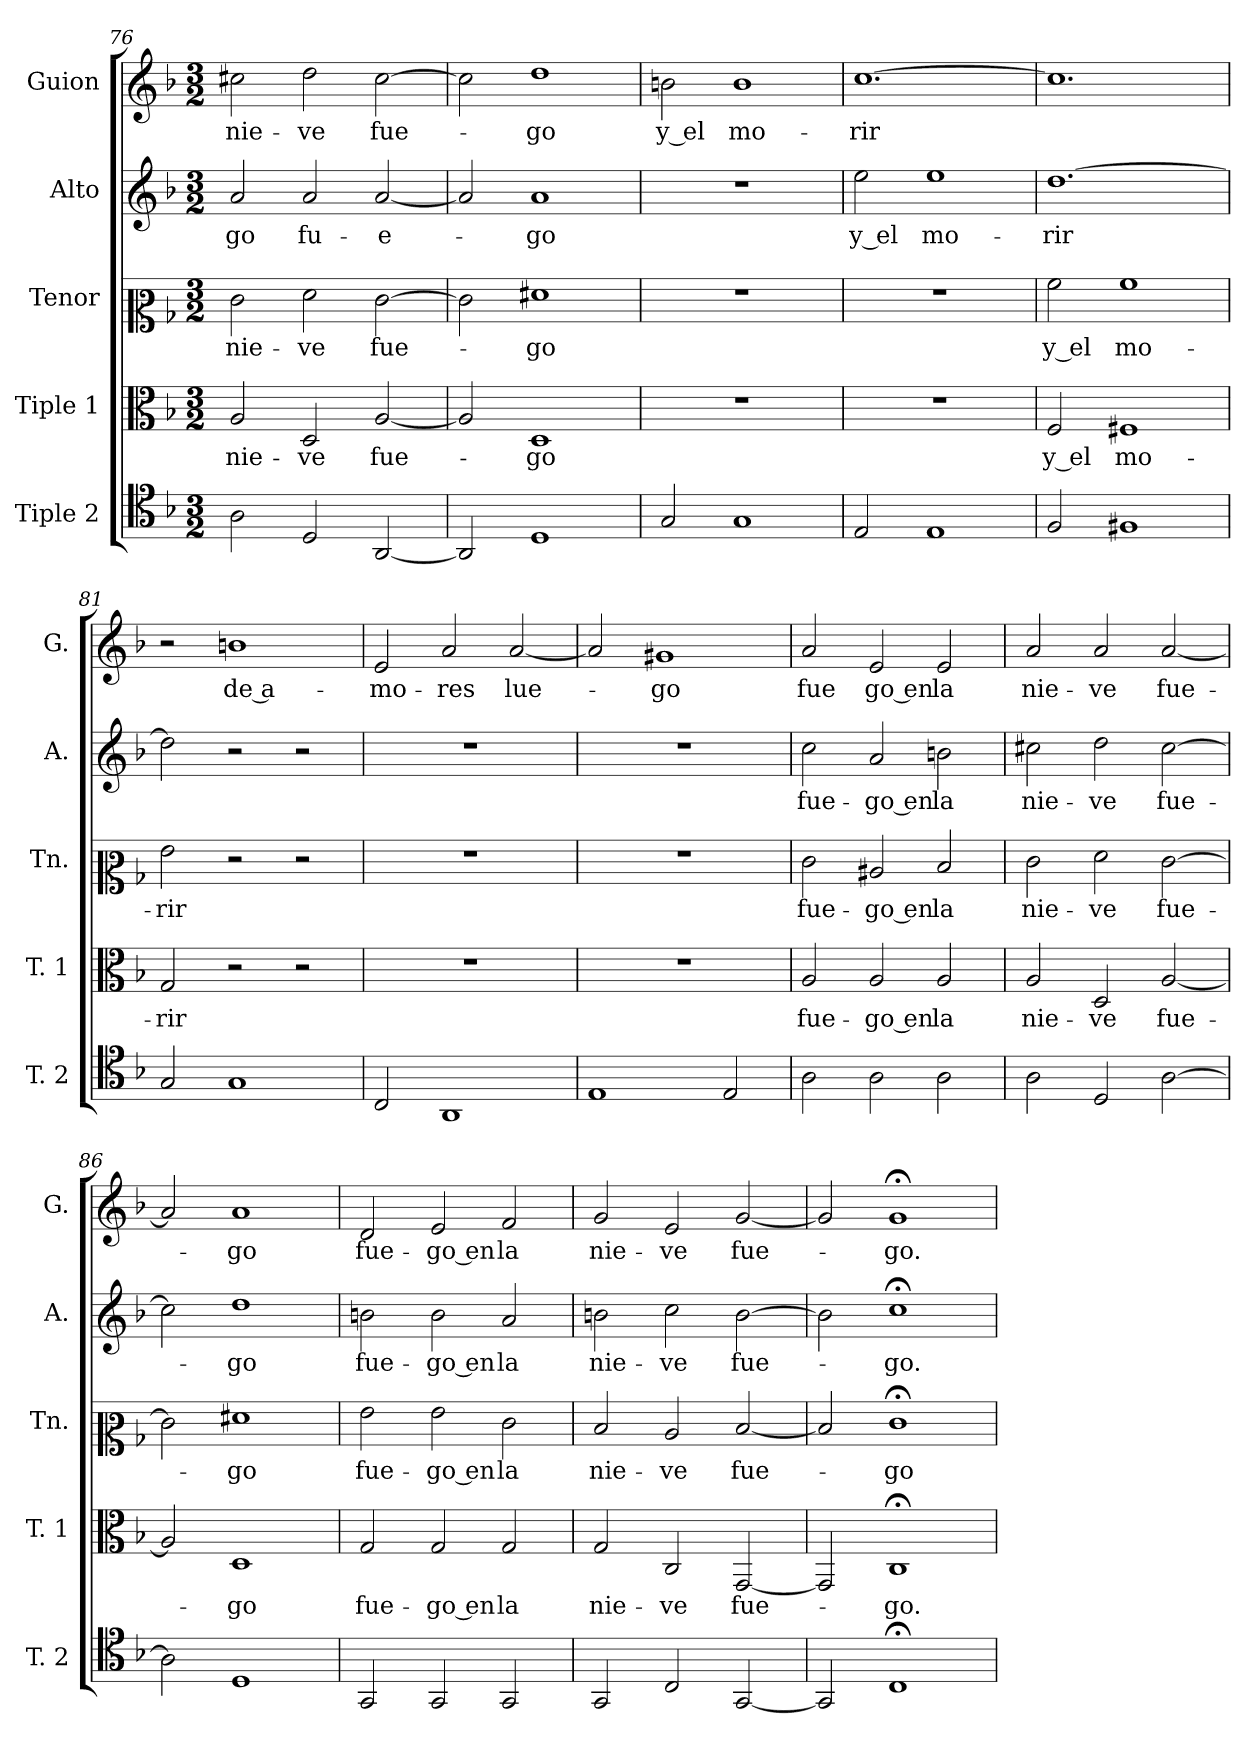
**kern	**kern	**text	**kern	**text	**kern	**text	**kern	**text
*part5	*part4	*part4	*part3	*part3	*part2	*part2	*part1	*part1
*staff5	*staff4	*staff4	*staff3	*staff3	*staff2	*staff2	*staff1	*staff1
*I"Tiple 2	*I"Tiple 1	*	*I"Tenor	*	*I"Alto	*	*I"Guion	*
*I'T. 2	*I'T. 1	*	*I'Tn.	*	*I'A.	*	*I'G.	*
*clefC4	*clefC3	*	*clefC2	*	*clefG2	*	*clefG2	*
*k[b-]	*k[b-]	*	*k[b-]	*	*k[b-]	*	*k[b-]	*
*M3/2	*M3/2	*	*M3/2	*	*M3/2	*	*M3/2	*
=76	=76	=76	=76	=76	=76	=76	=76	=76
2A	2A	nie-	2e	nie-	2a	-go	2cc#X	nie-
2D	2D	-ve	2f	-ve	2a	fu-	2dd	-ve
[2AA	[2A	fue-	[2e	fue-	[2a	-e-	[2cc#	fue-
=77	=77	=77	=77	=77	=77	=77	=77	=77
2AA]	2A]	.	2e]	.	2a]	.	2cc#]	.
1D	1D	-go	1f#X	-go	1a	-go	1dd	-go
=78	=78	=78	=78	=78	=78	=78	=78	=78
2G	1.r	.	1.r	.	1.r	.	2b	y el
1G	.	.	.	.	.	.	1b	mo-
=79	=79	=79	=79	=79	=79	=79	=79	=79
2E	1.r	.	1.r	.	2ee	y el	[1.cc	-rir
1E	.	.	.	.	1ee	mo-	.	.
=80	=80	=80	=80	=80	=80	=80	=80	=80
2F	2F	y el	2a	y el	[1.dd	-rir	1.cc]	.
1F#X	1F#X	mo-	1a	mo-	.	.	.	.
=81	=81	=81	=81	=81	=81	=81	=81	=81
2G	2G	-rir	2g	-rir	2dd]	.	2r	.
1G	2r	.	2r	.	2r	.	1b	de a-
.	2r	.	2r	.	2r	.	.	.
!!LO:PB:g=z
=82	=82	=82	=82	=82	=82	=82	=82	=82
2C	1.r	.	1.r	.	1.r	.	2e	-mo-
1AA	.	.	.	.	.	.	2a	-res
.	.	.	.	.	.	.	[2a	lue-
=83	=83	=83	=83	=83	=83	=83	=83	=83
1E	1.r	.	1.r	.	1.r	.	2a]	.
.	.	.	.	.	.	.	1g#X	-go
2E	.	.	.	.	.	.	.	.
=84	=84	=84	=84	=84	=84	=84	=84	=84
2A	2A	fue-	2e	fue-	2cc	fue-	2a	fue
2A	2A	-go en	2c#X	-go en	2a	-go en	2e	go en
2A	2A	la	2d	la	2b	la	2e	la
=85	=85	=85	=85	=85	=85	=85	=85	=85
2A	2A	nie-	2e	nie-	2cc#X	nie-	2a	nie-
2D	2D	-ve	2f	-ve	2dd	-ve	2a	-ve
[2A	[2A	fue-	[2e	fue-	[2cc#	fue-	[2a	fue-
=86	=86	=86	=86	=86	=86	=86	=86	=86
2A]	2A]	.	2e]	.	2cc#]	.	2a]	.
1D	1D	-go	1f#X	-go	1dd	-go	1a	-go
=87	=87	=87	=87	=87	=87	=87	=87	=87
2GG	2G	fue-	2g	fue-	2b	fue-	2d	fue-
2GG	2G	-go en	2g	-go en	2b	-go en	2e	-go en
2GG	2G	la	2e	la	2a	la	2f	la
=88	=88	=88	=88	=88	=88	=88	=88	=88
2GG	2G	nie-	2d	nie-	2b	nie-	2g	nie-
2C	2C	-ve	2c	-ve	2cc	-ve	2e	-ve
[2GG	[2GG	fue-	[2d	fue-	[2b	fue-	[2g	fue-
!!LO:LB:g=z
=89	=89	=89	=89	=89	=89	=89	=89	=89
2GG]	2GG]	.	2d]	.	2b]	.	2g]	.
1C;<	1C;<	-go.	1e;<	-go	1cc;<	-go.	1g;<	-go.
=	=	=	=	=	=	=	=	=
*-	*-	*-	*-	*-	*-	*-	*-	*-
